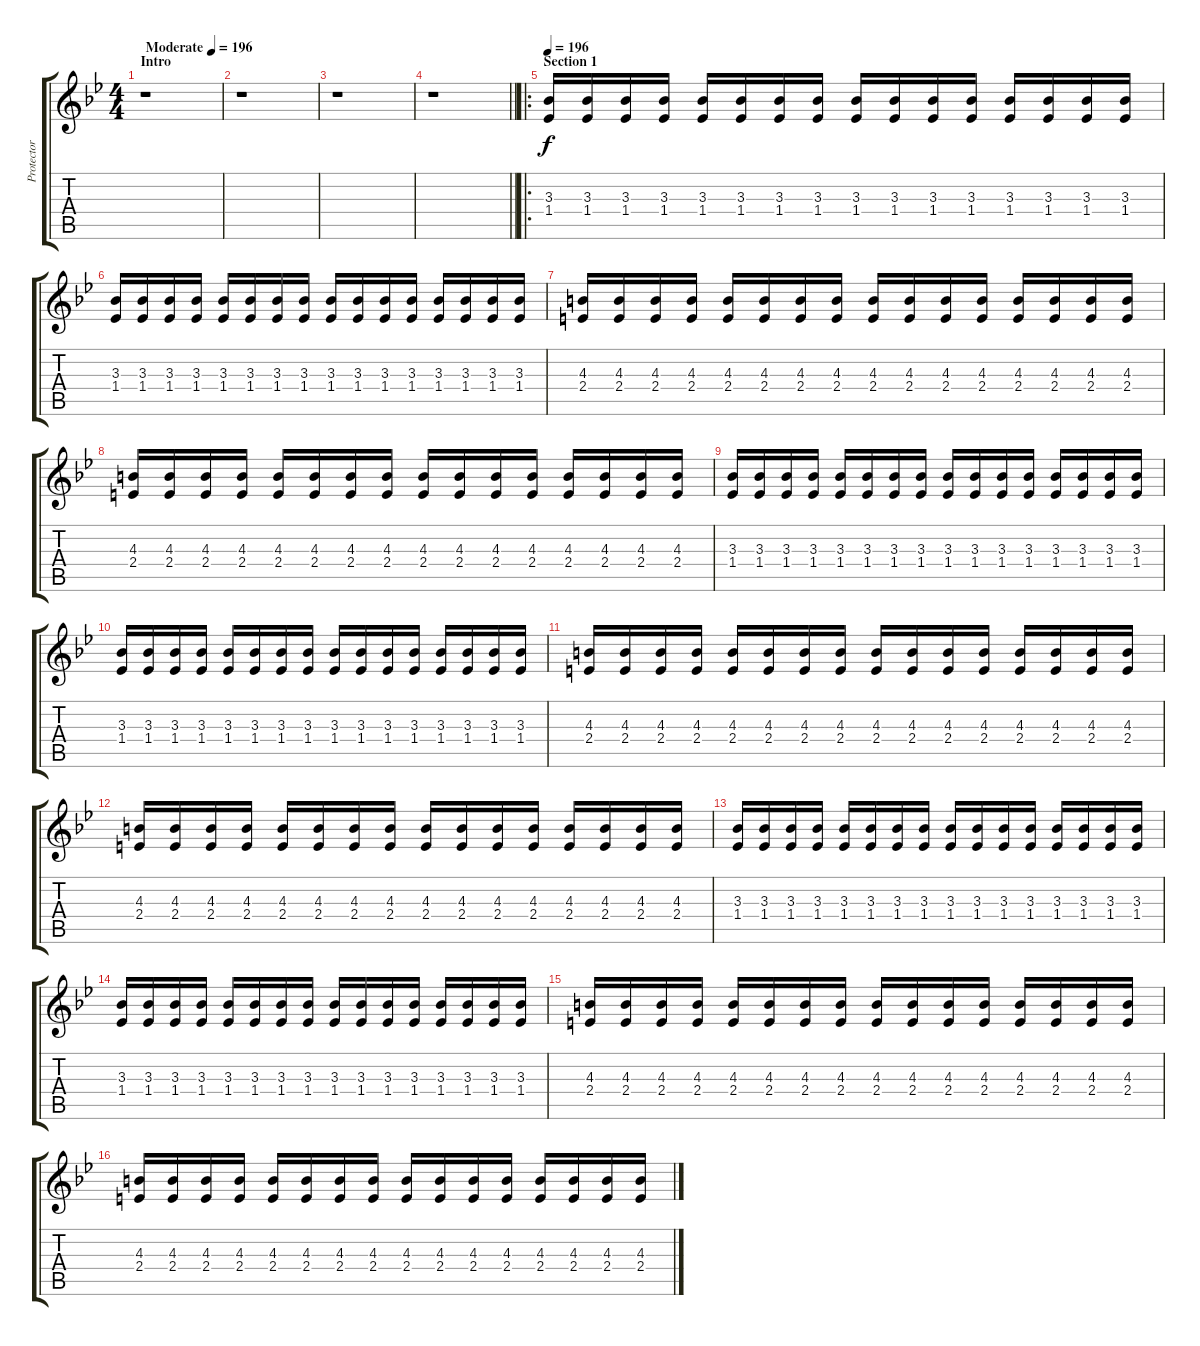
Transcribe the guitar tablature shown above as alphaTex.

\track ("Protector (2)" "Protector ") {instrument distortionguitar}
\staff {score tabs}
\tuning (E4 B3 G3 D3 A2 E2) {hide}
\ts (4 4)
\section ("" "Intro")
\tempo (196 "Moderate")
\clef g2
\ks gminor
r.1{dy f instrument distortionguitar} |
r.1 |
r.1 |
\barLineRight lightlight
r.1 |
\ro
\section ("" "Section 1")
\tempo 196
(3.3 1.4).16 (3.3 1.4).16 (3.3 1.4).16 (3.3 1.4).16 (3.3 1.4).16 (3.3 1.4).16 (3.3 1.4).16 (3.3 1.4).16 (3.3 1.4).16 (3.3 1.4).16 (3.3 1.4).16 (3.3 1.4).16 (3.3 1.4).16 (3.3 1.4).16 (3.3 1.4).16 (3.3 1.4).16 |
(3.3 1.4).16 (3.3 1.4).16 (3.3 1.4).16 (3.3 1.4).16 (3.3 1.4).16 (3.3 1.4).16 (3.3 1.4).16 (3.3 1.4).16 (3.3 1.4).16 (3.3 1.4).16 (3.3 1.4).16 (3.3 1.4).16 (3.3 1.4).16 (3.3 1.4).16 (3.3 1.4).16 (3.3 1.4).16 |
(4.3 2.4).16 (4.3 2.4).16 (4.3 2.4).16 (4.3 2.4).16 (4.3 2.4).16 (4.3 2.4).16 (4.3 2.4).16 (4.3 2.4).16 (4.3 2.4).16 (4.3 2.4).16 (4.3 2.4).16 (4.3 2.4).16 (4.3 2.4).16 (4.3 2.4).16 (4.3 2.4).16 (4.3 2.4).16 |
(4.3 2.4).16 (4.3 2.4).16 (4.3 2.4).16 (4.3 2.4).16 (4.3 2.4).16 (4.3 2.4).16 (4.3 2.4).16 (4.3 2.4).16 (4.3 2.4).16 (4.3 2.4).16 (4.3 2.4).16 (4.3 2.4).16 (4.3 2.4).16 (4.3 2.4).16 (4.3 2.4).16 (4.3 2.4).16 |
(3.3 1.4).16 (3.3 1.4).16 (3.3 1.4).16 (3.3 1.4).16 (3.3 1.4).16 (3.3 1.4).16 (3.3 1.4).16 (3.3 1.4).16 (3.3 1.4).16 (3.3 1.4).16 (3.3 1.4).16 (3.3 1.4).16 (3.3 1.4).16 (3.3 1.4).16 (3.3 1.4).16 (3.3 1.4).16 |
(3.3 1.4).16 (3.3 1.4).16 (3.3 1.4).16 (3.3 1.4).16 (3.3 1.4).16 (3.3 1.4).16 (3.3 1.4).16 (3.3 1.4).16 (3.3 1.4).16 (3.3 1.4).16 (3.3 1.4).16 (3.3 1.4).16 (3.3 1.4).16 (3.3 1.4).16 (3.3 1.4).16 (3.3 1.4).16 |
(4.3 2.4).16 (4.3 2.4).16 (4.3 2.4).16 (4.3 2.4).16 (4.3 2.4).16 (4.3 2.4).16 (4.3 2.4).16 (4.3 2.4).16 (4.3 2.4).16 (4.3 2.4).16 (4.3 2.4).16 (4.3 2.4).16 (4.3 2.4).16 (4.3 2.4).16 (4.3 2.4).16 (4.3 2.4).16 |
(4.3 2.4).16 (4.3 2.4).16 (4.3 2.4).16 (4.3 2.4).16 (4.3 2.4).16 (4.3 2.4).16 (4.3 2.4).16 (4.3 2.4).16 (4.3 2.4).16 (4.3 2.4).16 (4.3 2.4).16 (4.3 2.4).16 (4.3 2.4).16 (4.3 2.4).16 (4.3 2.4).16 (4.3 2.4).16 |
(3.3 1.4).16 (3.3 1.4).16 (3.3 1.4).16 (3.3 1.4).16 (3.3 1.4).16 (3.3 1.4).16 (3.3 1.4).16 (3.3 1.4).16 (3.3 1.4).16 (3.3 1.4).16 (3.3 1.4).16 (3.3 1.4).16 (3.3 1.4).16 (3.3 1.4).16 (3.3 1.4).16 (3.3 1.4).16 |
(3.3 1.4).16 (3.3 1.4).16 (3.3 1.4).16 (3.3 1.4).16 (3.3 1.4).16 (3.3 1.4).16 (3.3 1.4).16 (3.3 1.4).16 (3.3 1.4).16 (3.3 1.4).16 (3.3 1.4).16 (3.3 1.4).16 (3.3 1.4).16 (3.3 1.4).16 (3.3 1.4).16 (3.3 1.4).16 |
(4.3 2.4).16 (4.3 2.4).16 (4.3 2.4).16 (4.3 2.4).16 (4.3 2.4).16 (4.3 2.4).16 (4.3 2.4).16 (4.3 2.4).16 (4.3 2.4).16 (4.3 2.4).16 (4.3 2.4).16 (4.3 2.4).16 (4.3 2.4).16 (4.3 2.4).16 (4.3 2.4).16 (4.3 2.4).16 |
(4.3 2.4).16 (4.3 2.4).16 (4.3 2.4).16 (4.3 2.4).16 (4.3 2.4).16 (4.3 2.4).16 (4.3 2.4).16 (4.3 2.4).16 (4.3 2.4).16 (4.3 2.4).16 (4.3 2.4).16 (4.3 2.4).16 (4.3 2.4).16 (4.3 2.4).16 (4.3 2.4).16 (4.3 2.4).16
